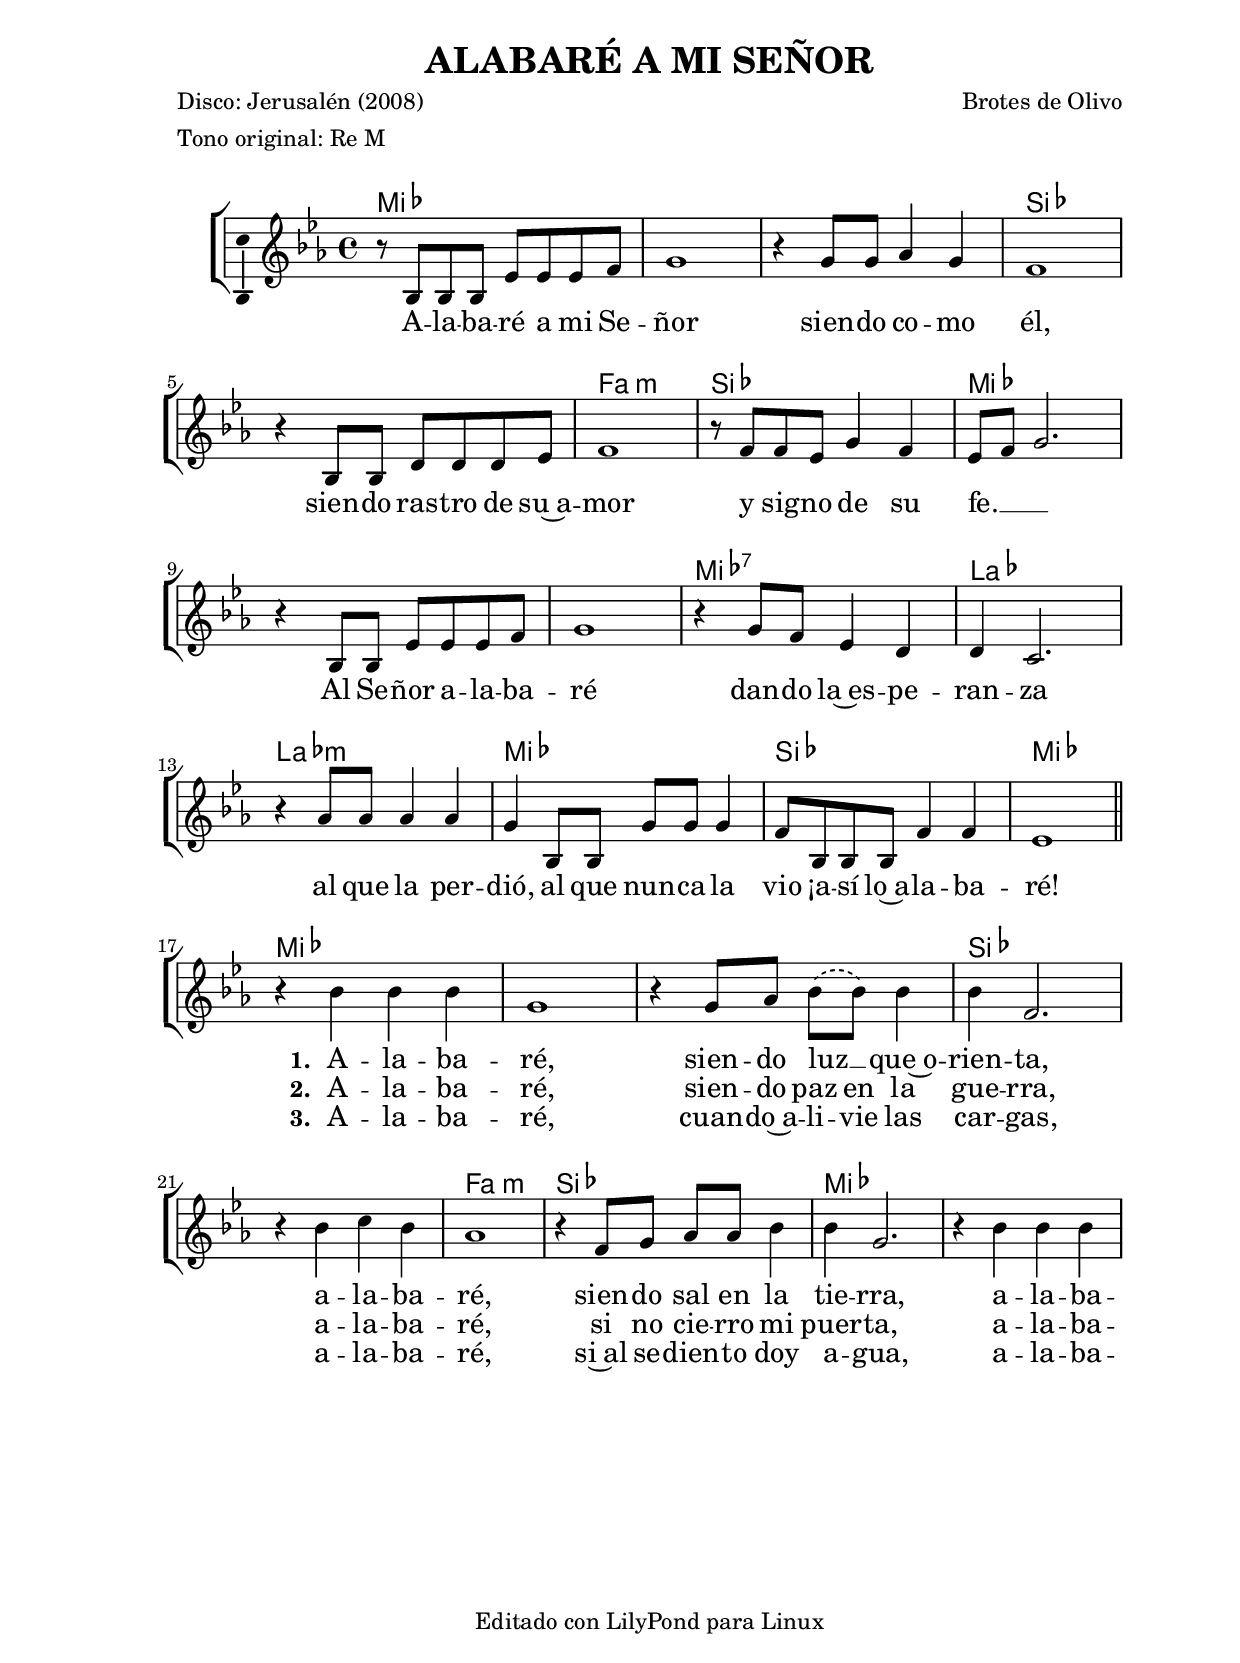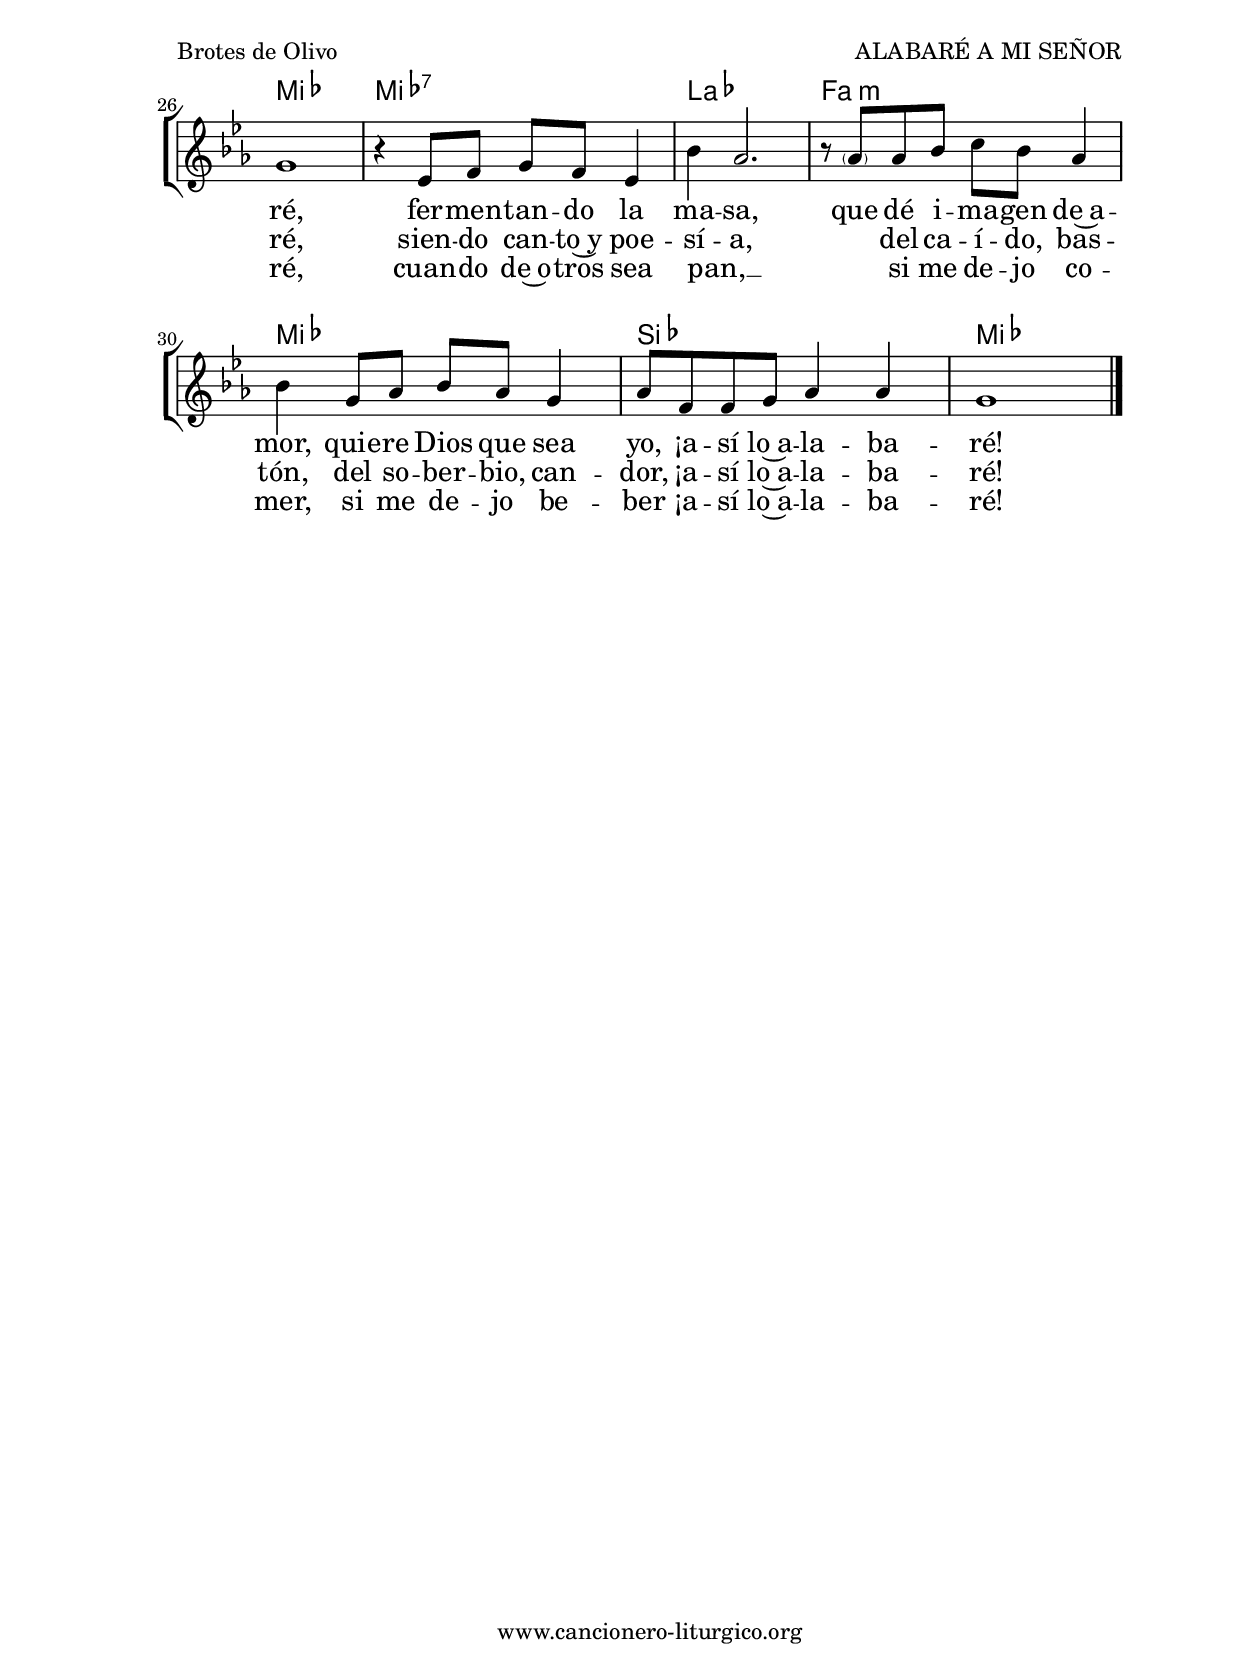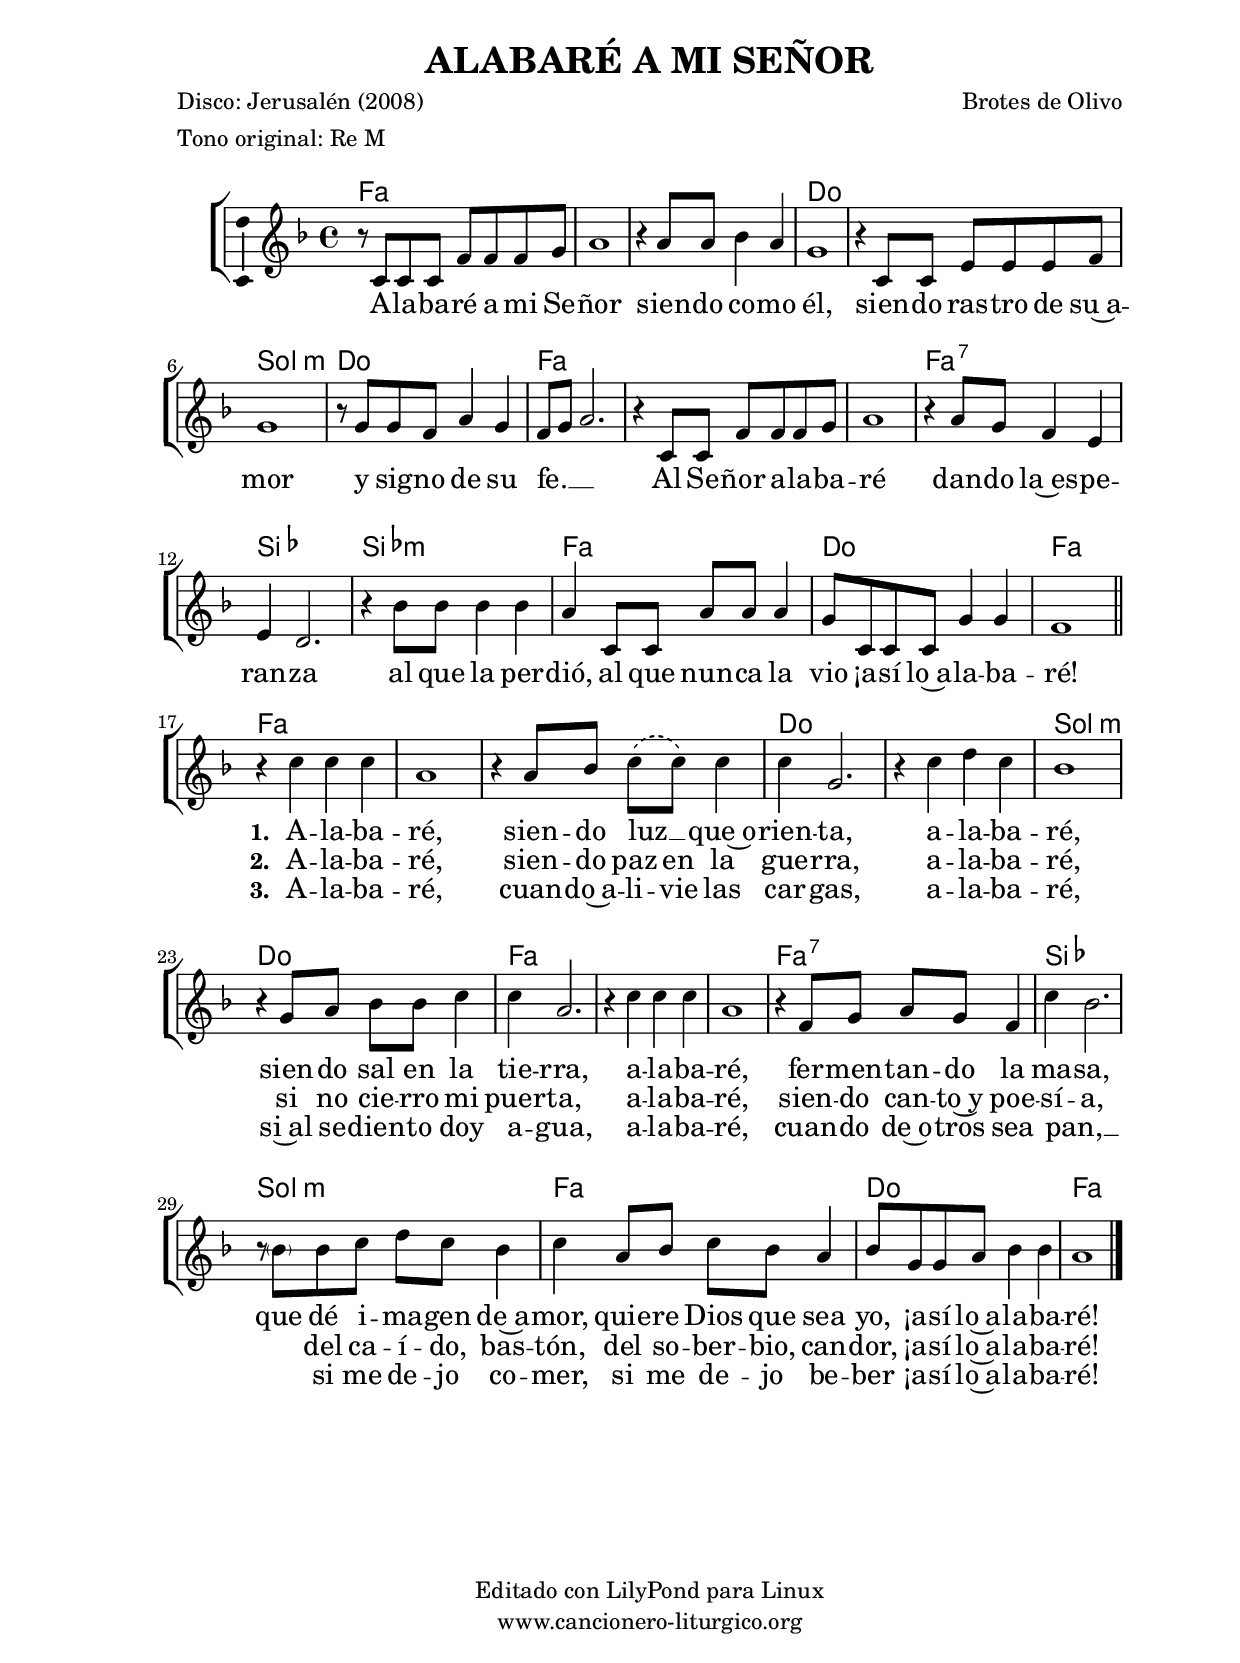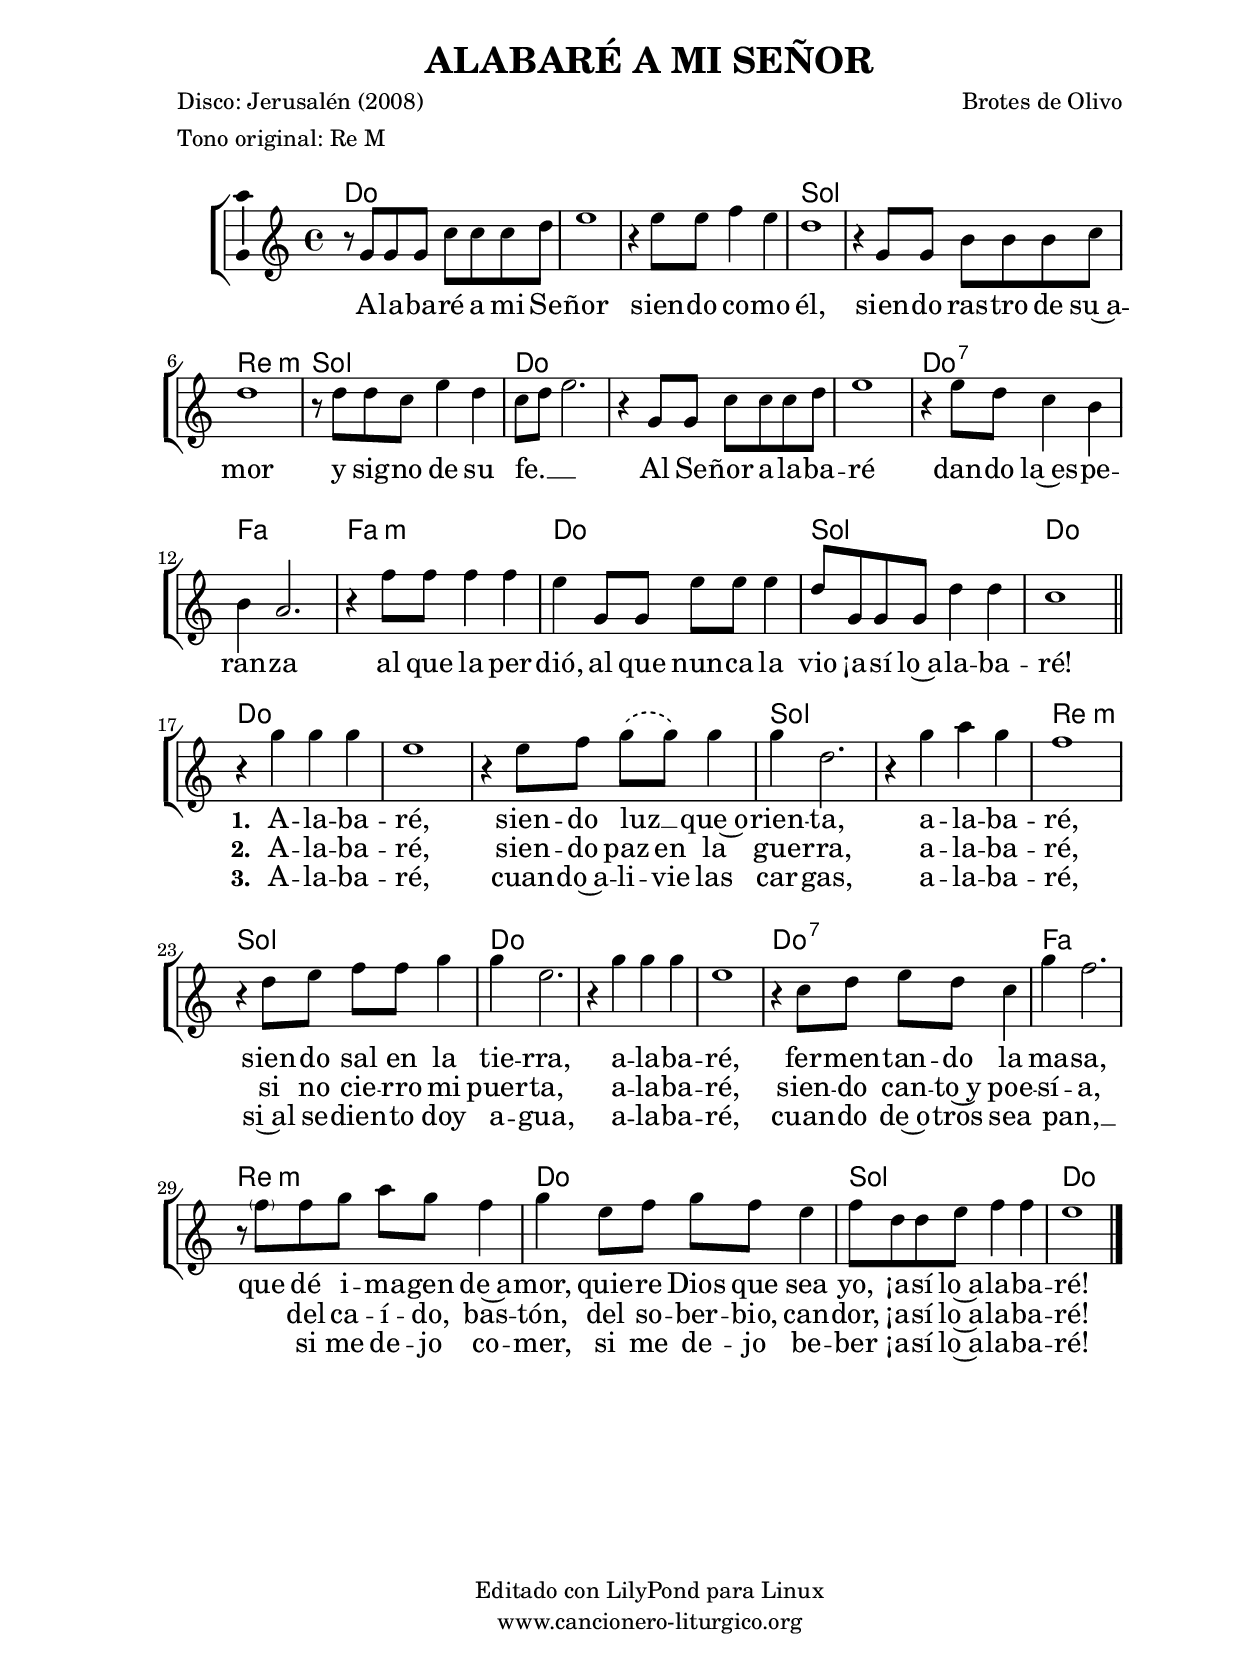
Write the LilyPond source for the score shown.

%
%para convertir .midi en .wav:
%timidity filename.midi -Ow -o finename.wav
%
%
%Para convertir de .wav a .mp3:
%lame -h -m j filename.wav
%
%
%para escuchar el midi:
%timidity nombrefichero.midi
%


%versión de lilypond para la que se ha escrito esta partitura:
\version "2.16.0"

	%Tamaño papel
	#(set-default-paper-size "a4")
	%Tamaño partitura
	#(set-global-staff-size 20)
	%No responde al pulsar sobre una nota
	#(ly:set-option 'point-and-click #f)


%parámetros del encabezamiento:
\header {
	title = "ALABARÉ A MI SEÑOR"
	subtitle = ""
	composer = "Brotes de Olivo"
	poet = "Disco: Jerusalén (2008)"
	meter = "Tono original: Re M"
	arranger = ""
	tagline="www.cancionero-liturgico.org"
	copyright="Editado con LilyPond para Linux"
	}

%parámetros asociados al papel:
\paper  {
	oddHeaderMarkup = \markup {\fill-line { \on-the-fly #not-first-page \fromproperty #'header:title \on-the-fly #not-first-page \fromproperty #'header:composer }}
	evenHeaderMarkup = \markup {\fill-line { \fromproperty #'header:composer \fromproperty #'header:title }}
	#(set-paper-size "a4")
	print-page-number = ##f
	first-page-number = 1
	print-first-page-number = ##f
%	head-separation = 3.0 \cm
	top-margin = 2.0 \cm
	bottom-margin = 0.5\cm
%%%	bottom-margin = -3.0\cm
	left-margin = 3.0 \cm
	line-width = 16.0 \cm 
	indent = 8\mm
	interscoreline = 2.\mm
	between-system-space = 15\mm
%	para que las partituras no llenen la hoja:
	ragged-bottom = ##t
%	idem para la última hoja:
	ragged-last-bottom = ##f
%	para que las partituras llenen el ancho del papel:
	ragged-last = ##f
	after-title-space = 2.5 \cm
%page-count=1
%system-count=8

	%Flexible Vertical Spacing
%	markup-markup-spacing =
%	#'((basic-distance . 15) (minimum-distance . 15) (padding . 3))
	markup-system-spacing =
	#'((basic-distance . 15) (minimum-distance . 15) (padding . 3))
	system-system-spacing =
	#'((basic-distance . 15) (minimum-distance . 15) (padding . 3))
	score-system-spacing =
	#'((basic-distance . 15) (minimum-distance . 15) (padding . 5))
%	top-system-spacing = % header
%	#'((basic-distance . 8) (minimum-distance . 0) (padding . 0))
%	top-markup-spacing =
%	#'((basic-distance . 20) (minimum-distance . 20) (padding . 0))
	last-bottom-spacing = % footer
	#'((basic-distance . 5) (minimum-distance . 5) (padding . 0))
%	score-markup-spacing =
%	#'((basic-distance . 16) (minimum-distance . 13) (padding . 0))

	}


%parámetros que afectan a toda la partitura:
global =  {
	%clave de sol (G):
	\clef G
	%armadura:
	\transpose d ees
	\key d \major
	\tempo 4=100
	\set Score.tempoHideNote = ##t
	}


acordes = {
	\italianChords
	\chordmode {
	\transpose d ees
{

d1 d s a s e:m a d s d d:7 g g:m d a d

d1 d s a s e:m a d s d d:7 g e:m d a d

	}
	}
}

melodia = 

	\transpose d ees
{
	\relative c'{
	\time 4/4

\phrasingSlurDashed

r8 a8 a a d d d e
fis1
r4 fis8 fis g4 fis
e1
r4 a,8 a cis cis cis d
e1
r8 e8 e d fis4 e
d8 e fis2.

r4 a,8 a d8 d d e
fis1
r4 fis8 e d4 cis
cis4 b2.
r4 g'8 g g4 g
fis4 a,8 a fis'8 fis fis4
e8 a, a a e'4 e
d1

\bar "||"
\break

r4 a'4 a a
fis1
r4 fis8 g a \(a\) a4
a4 e2.
r4 a4 b a
g1
r4 e8 fis g g a4
a4 fis2.

r4 a4 a a
fis1
r4 d8 e fis e d4
a'4 g2.
r8 \parenthesize g8 g a b a g4
a4 fis8 g a g fis4
g8 e e fis g4 g
fis1


\bar "|."
	}
	}


texto = \lyricmode {
A -- la -- ba -- ré a mi Se -- ñor
sien -- do co -- mo él,
sien -- do ras -- tro de su~a -- mor
y sig -- no de su fe. __ _ _
Al Se -- ñor a -- la -- ba -- ré
dan -- do la~es -- pe -- ran -- za
al que la per -- dió,
al que nun -- ca la vio
¡a -- sí lo~a -- la -- ba -- ré!

\set stanza =#"1. " A -- la -- ba -- ré, sien -- do luz __ _ que~o -- rien -- ta,
a -- la -- ba -- ré, sien -- do sal en la tie -- rra,
a -- la -- ba -- ré, fer -- men -- tan -- do la ma -- sa,
que dé i -- ma -- gen de~a -- mor,
quie -- re Dios que sea yo,
¡a -- sí lo~a -- la -- ba -- ré!

	}

textodos = \lyricmode {

\skip1 \skip1 \skip1 \skip1 \skip1 \skip1
\skip1 \skip1 \skip1 \skip1 \skip1 \skip1
\skip1 \skip1 \skip1 \skip1 \skip1 \skip1
\skip1 \skip1 \skip1 \skip1 \skip1 \skip1
\skip1 \skip1 \skip1 \skip1 \skip1 \skip1
\skip1 \skip1 \skip1 \skip1 \skip1 \skip1
\skip1 \skip1 \skip1 \skip1 \skip1 \skip1
\skip1 \skip1 \skip1 \skip1 \skip1 \skip1
\skip1 \skip1 \skip1 \skip1 \skip1 \skip1
\skip1 \skip1 \skip1 \skip1

\set stanza =#"2. " A -- la -- ba -- ré, sien -- do paz en la gue -- rra,
a -- la -- ba -- ré, si no cie -- rro mi puer -- ta,
a -- la -- ba -- ré, sien -- do can -- to~y poe -- sí -- a,
"  " del ca -- í -- do, bas -- tón,
del so -- ber -- bio, can -- dor,
¡a -- sí lo~a -- la -- ba -- ré!

	}

textotres = \lyricmode {

\skip1 \skip1 \skip1 \skip1 \skip1 \skip1
\skip1 \skip1 \skip1 \skip1 \skip1 \skip1
\skip1 \skip1 \skip1 \skip1 \skip1 \skip1
\skip1 \skip1 \skip1 \skip1 \skip1 \skip1
\skip1 \skip1 \skip1 \skip1 \skip1 \skip1
\skip1 \skip1 \skip1 \skip1 \skip1 \skip1
\skip1 \skip1 \skip1 \skip1 \skip1 \skip1
\skip1 \skip1 \skip1 \skip1 \skip1 \skip1
\skip1 \skip1 \skip1 \skip1 \skip1 \skip1
\skip1 \skip1 \skip1 \skip1

\set stanza =#"3. " A -- la -- ba -- ré, cuan -- do~a -- li -- vie las car -- gas,
a -- la -- ba -- ré, si~al se -- dien -- to doy a -- gua,
a -- la -- ba -- ré, cuan -- do de~o -- tros sea pan, __ _
"  " si me de -- jo co -- mer,
si me de -- jo be -- ber
¡a -- sí lo~a -- la -- ba -- ré!

	}


acordesStaff = \context ChordNames = acordesStaff <<
	\set chordChanges = ##t
	\acordes
	>>


vozStaff = \context Voice = vozStaff
\with {\consists "Ambitus_engraver"}
<<
%	\set Staff.instrumentName = ""
%	\set Staff.shortInstrumentName = ""
%	\set Staff.midiInstrument = #"clarinet"
%	\set Staff.midiInstrument = #"cello"
%	\set Staff.midiInstrument = #"flute"
	\set Staff.midiInstrument = #"electric guitar (jazz)"
%	\set Staff.midiInstrument = #"english horn"
%	\set Staff.midiInstrument = #"violin"
%	\set Staff.midiInstrument = #"glockenspiel"
	\set Staff.midiMinimumVolume = #0.7
	\set Staff.midiMaximumVolume = #0.9
	\global
	\melodia
	>>

textoStaff = \context Lyrics = textoStaff <<
	\lyricsto vozStaff \texto
	>>

textodosStaff = \context Lyrics = textodosStaff <<
	\lyricsto vozStaff \textodos
	>>

textotresStaff = \context Lyrics = textotresStaff <<
	\lyricsto vozStaff \textotres
	>>

\book {
	\score {
		\context ChoirStaff {
			\override StaffGroup.SystemStartBracket #'collapse-height = #1
			\override Score.SystemStartBar #'collapse-height = #1
			<<
			\acordesStaff
			\vozStaff
			\textoStaff
			\textodosStaff
			\textotresStaff
			>>
			}
		\layout {
	    		\context {
				\Lyrics
				\override LyricText #'font-size = #2
				}
	   		 \context {
				\Score
				\override StaffSymbol #'staff-space = #(magstep +3)
				}
			}
		}
	\score {
		\unfoldRepeats
		\context ChoirStaff {
			<<
			\acordesStaff
			\vozStaff
			>>
			}
		\midi {
	  		\context {
	  			\Score
				tempoWholesPerMinute = #(ly:make-moment 70 4)
				}
			}
		}
	}



#(define output-suffix "C")
\book {
	\score {
		\context ChoirStaff {
			\override StaffGroup.SystemStartBracket #'collapse-height = #1
			\override Score.SystemStartBar #'collapse-height = #1
\transpose c d
			<<
			\acordesStaff
			\vozStaff
			\textoStaff
			\textodosStaff
			\textotresStaff
			>>
			}
		\layout {
	    		\context {
				\Lyrics
				\override LyricText #'font-size = #2
				}
	   		 \context {
				\Score
				\override StaffSymbol #'staff-space = #(magstep +3)
				}
			}
		}
	}

#(define output-suffix "S")
\book {
	\score {
		\context ChoirStaff {
			\override StaffGroup.SystemStartBracket #'collapse-height = #1
			\override Score.SystemStartBar #'collapse-height = #1
\transpose c a
			<<
			\acordesStaff
			\vozStaff
			\textoStaff
			\textodosStaff
			\textotresStaff
			>>
			}
		\layout {
	    		\context {
				\Lyrics
				\override LyricText #'font-size = #2
				}
	   		 \context {
				\Score
				\override StaffSymbol #'staff-space = #(magstep +3)
				}
			}
		}
	}


